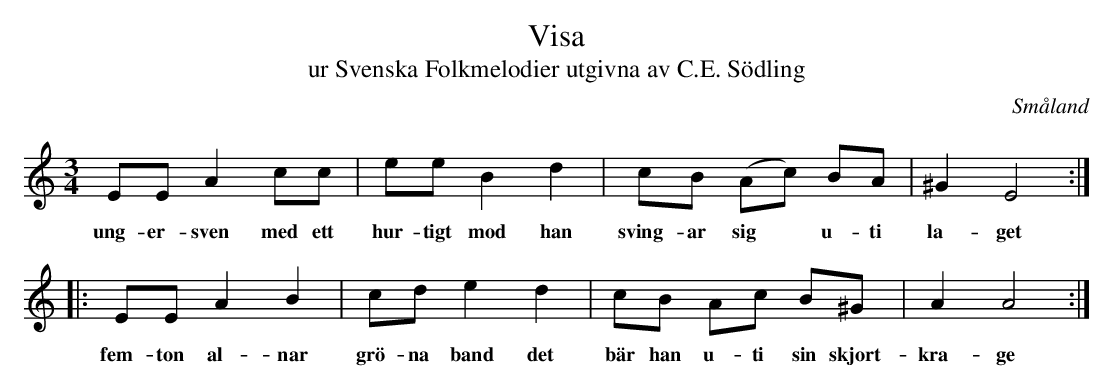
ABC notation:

X:1
T:Visa
T:ur Svenska Folkmelodier utgivna av C.E. Södling
O:Småland
M:3/4
L:1/8
K:Am
EE A2 cc | ee B2 d2 | cB (Ac) BA | ^G2 E4 ::
w:ung-er-sven med ett hur-tigt mod han sving-ar sig * u-ti la-get
EE A2 B2 | cd e2 d2 | cB Ac B^G | A2 A4 :|
w:fem-ton al-nar grö-na band det bär han u-ti sin skjort-kra-ge
